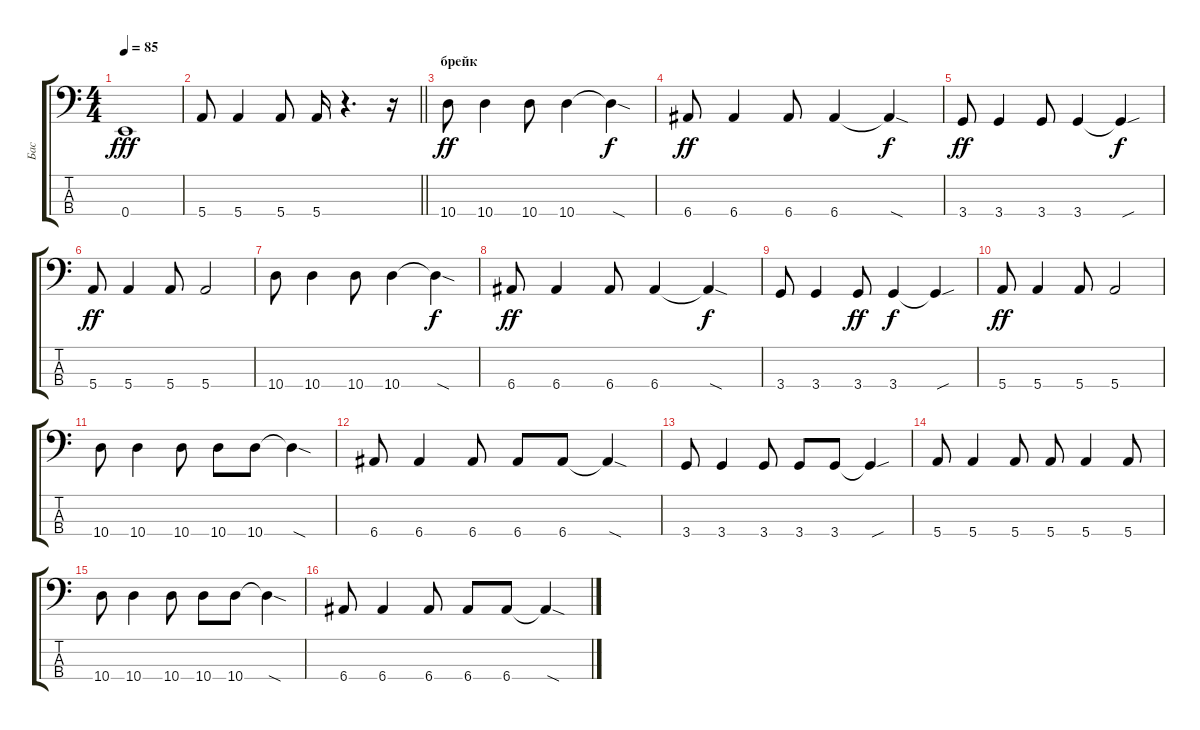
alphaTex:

\track ("Бас" "Бас") {instrument electricbasspick}
\staff {score tabs}
\tuning (G2 D2 A1 E1) {hide}
\ts (4 4)
\tempo 85
\clef f4
\ks c
0.4.1{dy fff} |
\barLineRight lightlight
5.4.8 5.4.4 5.4.8 5.4.16 r.4{d} r.16 |
\section ("" "брейк")
10.4.8{dy ff} 10.4.4 10.4.8 10.4.4 10.4{sod t}.4{dy f} |
6.4.8{dy ff} 6.4.4 6.4.8 6.4.4 6.4{sod t}.4{dy f} |
3.4.8{dy ff} 3.4.4 3.4.8 3.4.4 3.4{sou t}.4{dy f} |
5.4.8{dy ff} 5.4.4 5.4.8 5.4.2 |
10.4.8 10.4.4 10.4.8 10.4.4 10.4{sod t}.4{dy f} |
6.4.8{dy ff} 6.4.4 6.4.8 6.4.4 6.4{sod t}.4{dy f} |
3.4.8 3.4.4 3.4.8{dy ff} 3.4.4{dy f} 3.4{sou t}.4 |
5.4.8{dy ff} 5.4.4 5.4.8 5.4.2 |
10.4.8 10.4.4 10.4.8 10.4.8 10.4.8 10.4{sod t}.4 |
6.4.8 6.4.4 6.4.8 6.4.8 6.4.8 6.4{sod t}.4 |
3.4.8 3.4.4 3.4.8 3.4.8 3.4.8 3.4{sou t}.4 |
5.4.8 5.4.4 5.4.8 5.4.8 5.4.4 5.4.8 |
10.4.8 10.4.4 10.4.8 10.4.8 10.4.8 10.4{sod t}.4 |
6.4.8 6.4.4 6.4.8 6.4.8 6.4.8 6.4{sod t}.4
